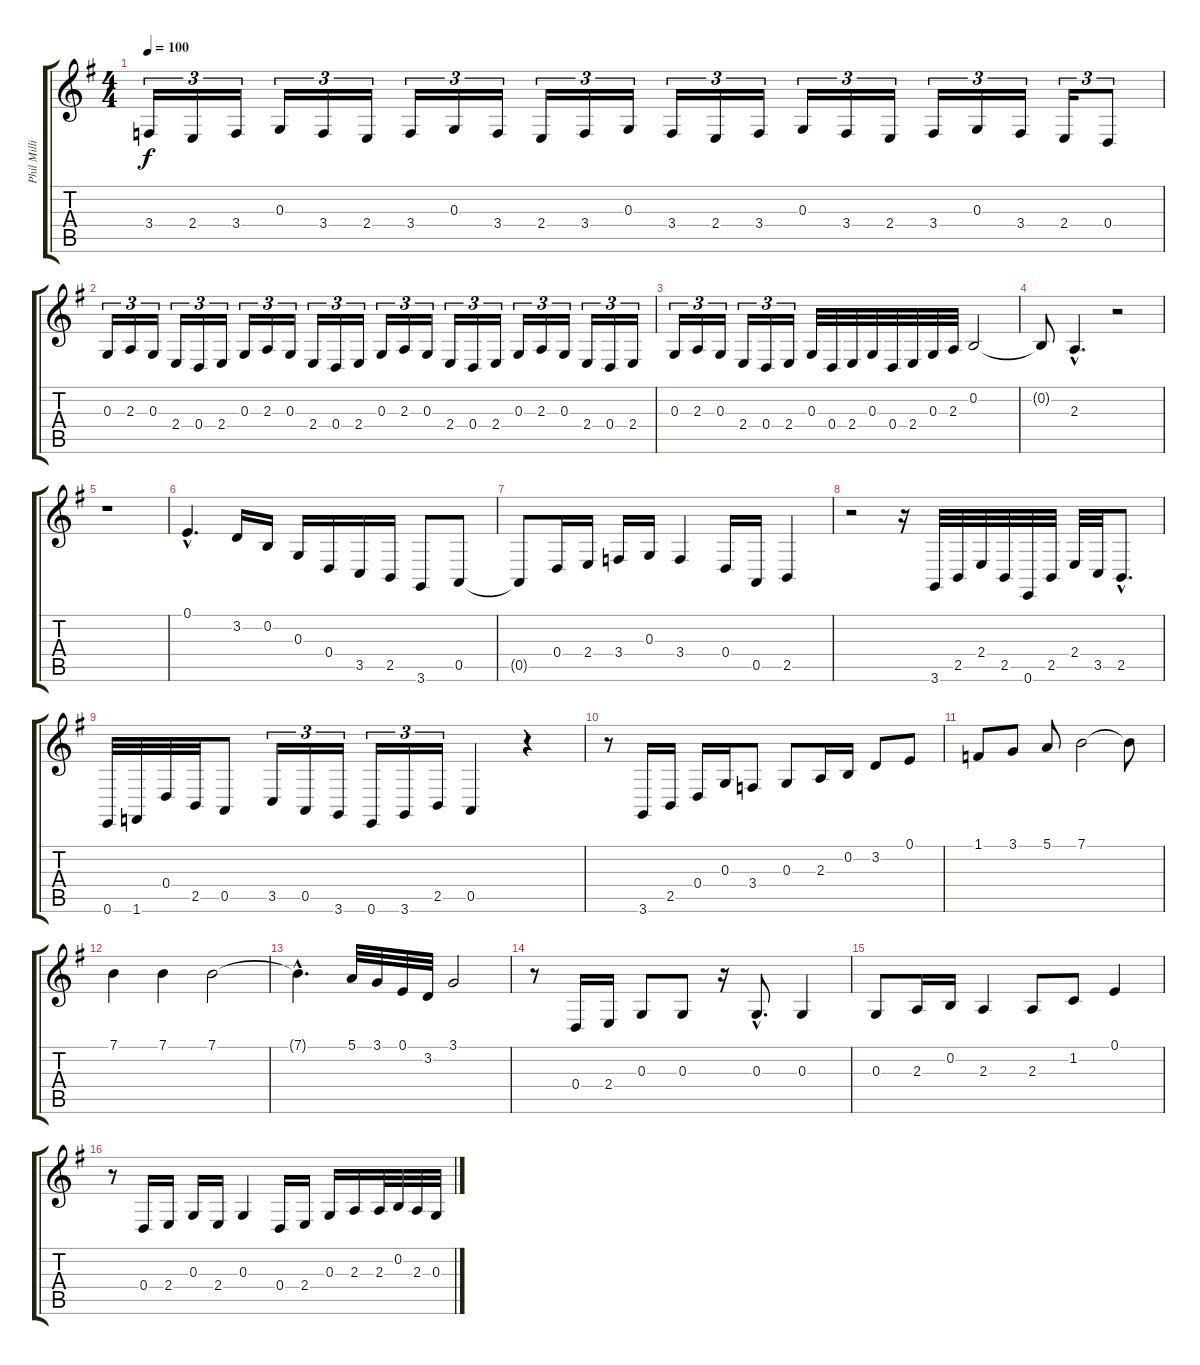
\track ("Phil Milliganes Keyboard" "Phil Milli") {instrument trumpet}
\staff {score tabs}
\tuning (E4 B3 G3 D3 A2 E2) {hide}
\ts (4 4)
\tempo 100
\clef g2
\ks g
3.4.16{tu (3 2) dy f} 2.4.16{tu (3 2)} 3.4.16{tu (3 2)} 0.3.16{tu (3 2)} 3.4.16{tu (3 2)} 2.4.16{tu (3 2)} 3.4.16{tu (3 2)} 0.3.16{tu (3 2)} 3.4.16{tu (3 2)} 2.4.16{tu (3 2)} 3.4.16{tu (3 2)} 0.3.16{tu (3 2)} 3.4.16{tu (3 2)} 2.4.16{tu (3 2)} 3.4.16{tu (3 2)} 0.3.16{tu (3 2)} 3.4.16{tu (3 2)} 2.4.16{tu (3 2)} 3.4.16{tu (3 2)} 0.3.16{tu (3 2)} 3.4.16{tu (3 2)} 2.4.16{tu (3 2)} 0.4.8{tu (3 2)} |
0.3.16{tu (3 2)} 2.3.16{tu (3 2)} 0.3.16{tu (3 2)} 2.4.16{tu (3 2)} 0.4.16{tu (3 2)} 2.4.16{tu (3 2)} 0.3.16{tu (3 2)} 2.3.16{tu (3 2)} 0.3.16{tu (3 2)} 2.4.16{tu (3 2)} 0.4.16{tu (3 2)} 2.4.16{tu (3 2)} 0.3.16{tu (3 2)} 2.3.16{tu (3 2)} 0.3.16{tu (3 2)} 2.4.16{tu (3 2)} 0.4.16{tu (3 2)} 2.4.16{tu (3 2)} 0.3.16{tu (3 2)} 2.3.16{tu (3 2)} 0.3.16{tu (3 2)} 2.4.16{tu (3 2)} 0.4.16{tu (3 2)} 2.4.16{tu (3 2)} |
0.3.16{tu (3 2)} 2.3.16{tu (3 2)} 0.3.16{tu (3 2)} 2.4.16{tu (3 2)} 0.4.16{tu (3 2)} 2.4.16{tu (3 2)} 0.3.32 0.4.32 2.4.32 0.3.32 0.4.32 2.4.32 0.3.32 2.3.32 0.2.2 |
0.2{t}.8 2.3{hac}.4{d} r.2 |
r.1 |
0.1{hac}.4{d} 3.2.16 0.2.16 0.3.16 0.4.16 3.5.16 2.5.16 3.6.8 0.5.8 |
0.5{t}.8 0.4.16 2.4.16 3.4.16 0.3.16 3.4.4 0.4.16 0.5.16 2.5.4 |
r.2 r.16 3.6.32 2.5.32 2.4.32 2.5.32 0.6.32 2.5.32 2.4.32 3.5.32 2.5{hac}.8{d} |
0.6.32 1.6.32 0.4.32 2.5.32 0.5.8 3.5.16{tu (3 2)} 0.5.16{tu (3 2)} 3.6.16{tu (3 2)} 0.6.16{tu (3 2)} 3.6.16{tu (3 2)} 2.5.16{tu (3 2)} 0.5.4 r.4 |
r.8 3.6.16 2.5.16 0.4.16 0.3.16 3.4.8 0.3.8 2.3.16 0.2.16 3.2.8 0.1.8 |
1.1.8 3.1.8 5.1.8 7.1.2 7.1{t}.8 |
7.1.4 7.1.4 7.1.2 |
7.1{hac t}.4{d} 5.1.32 3.1.32 0.1.32 3.2.32 3.1.2 |
r.8 0.4.16 2.4.16 0.3.8 0.3.8 r.16 0.3{hac}.8{d} 0.3.4 |
0.3.8 2.3.16 0.2.16 2.3.4 2.3.8 1.2.8 0.1.4 |
r.8 0.4.16 2.4.16 0.3.16 2.4.16 0.3.4 0.4.16 2.4.16 0.3.16 2.3.16 2.3.32 0.2.32 2.3.32 0.3.32
